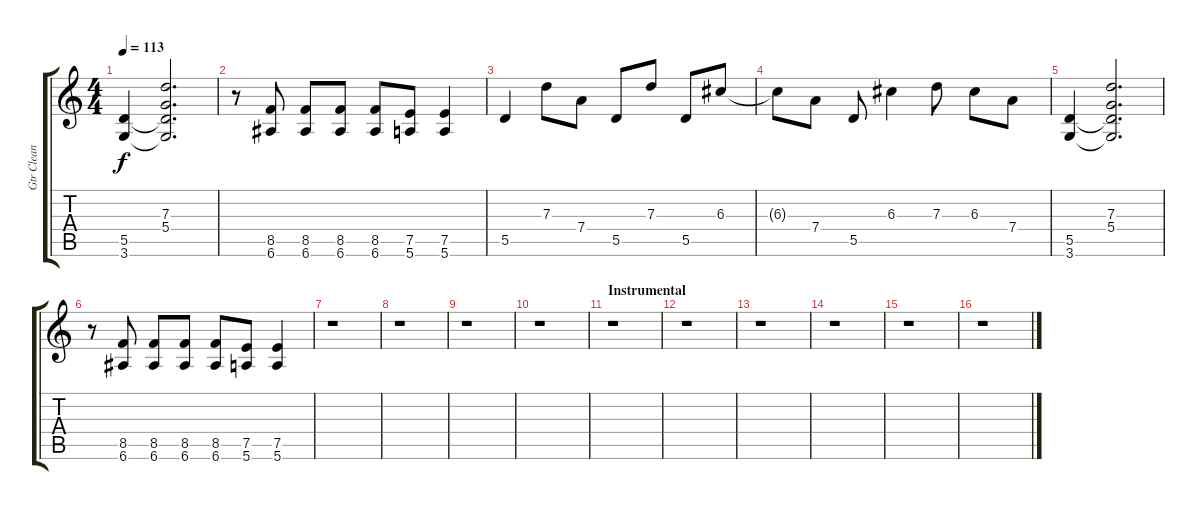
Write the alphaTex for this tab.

\track ("Gtr Clean" "Gtr Clean") {instrument electricguitarclean}
\staff {score tabs}
\tuning (E4 B3 G3 D3 A2 E2) {hide}
\ts (4 4)
\tempo 113
\clef g2
\ks c
(5.5 3.6).4{dy f} (7.3 5.4 5.5{t} 3.6{t}).2{d} |
r.8 (8.5 6.6).8 (8.5 6.6).8 (8.5 6.6).8 (8.5 6.6).8 (7.5 5.6).8 (7.5 5.6).4 |
5.5.4 7.3.8 7.4.8 5.5.8 7.3.8 5.5.8 6.3.8 |
6.3{t}.8 7.4.8 5.5.8 6.3.4 7.3.8 6.3.8 7.4.8 |
(5.5 3.6).4 (7.3 5.4 5.5{t} 3.6{t}).2{d} |
r.8 (8.5 6.6).8 (8.5 6.6).8 (8.5 6.6).8 (8.5 6.6).8 (7.5 5.6).8 (7.5 5.6).4 |
r.1 |
r.1 |
r.1 |
r.1 |
\section ("" "Instrumental")
r.1 |
r.1 |
r.1 |
r.1 |
r.1 |
r.1
